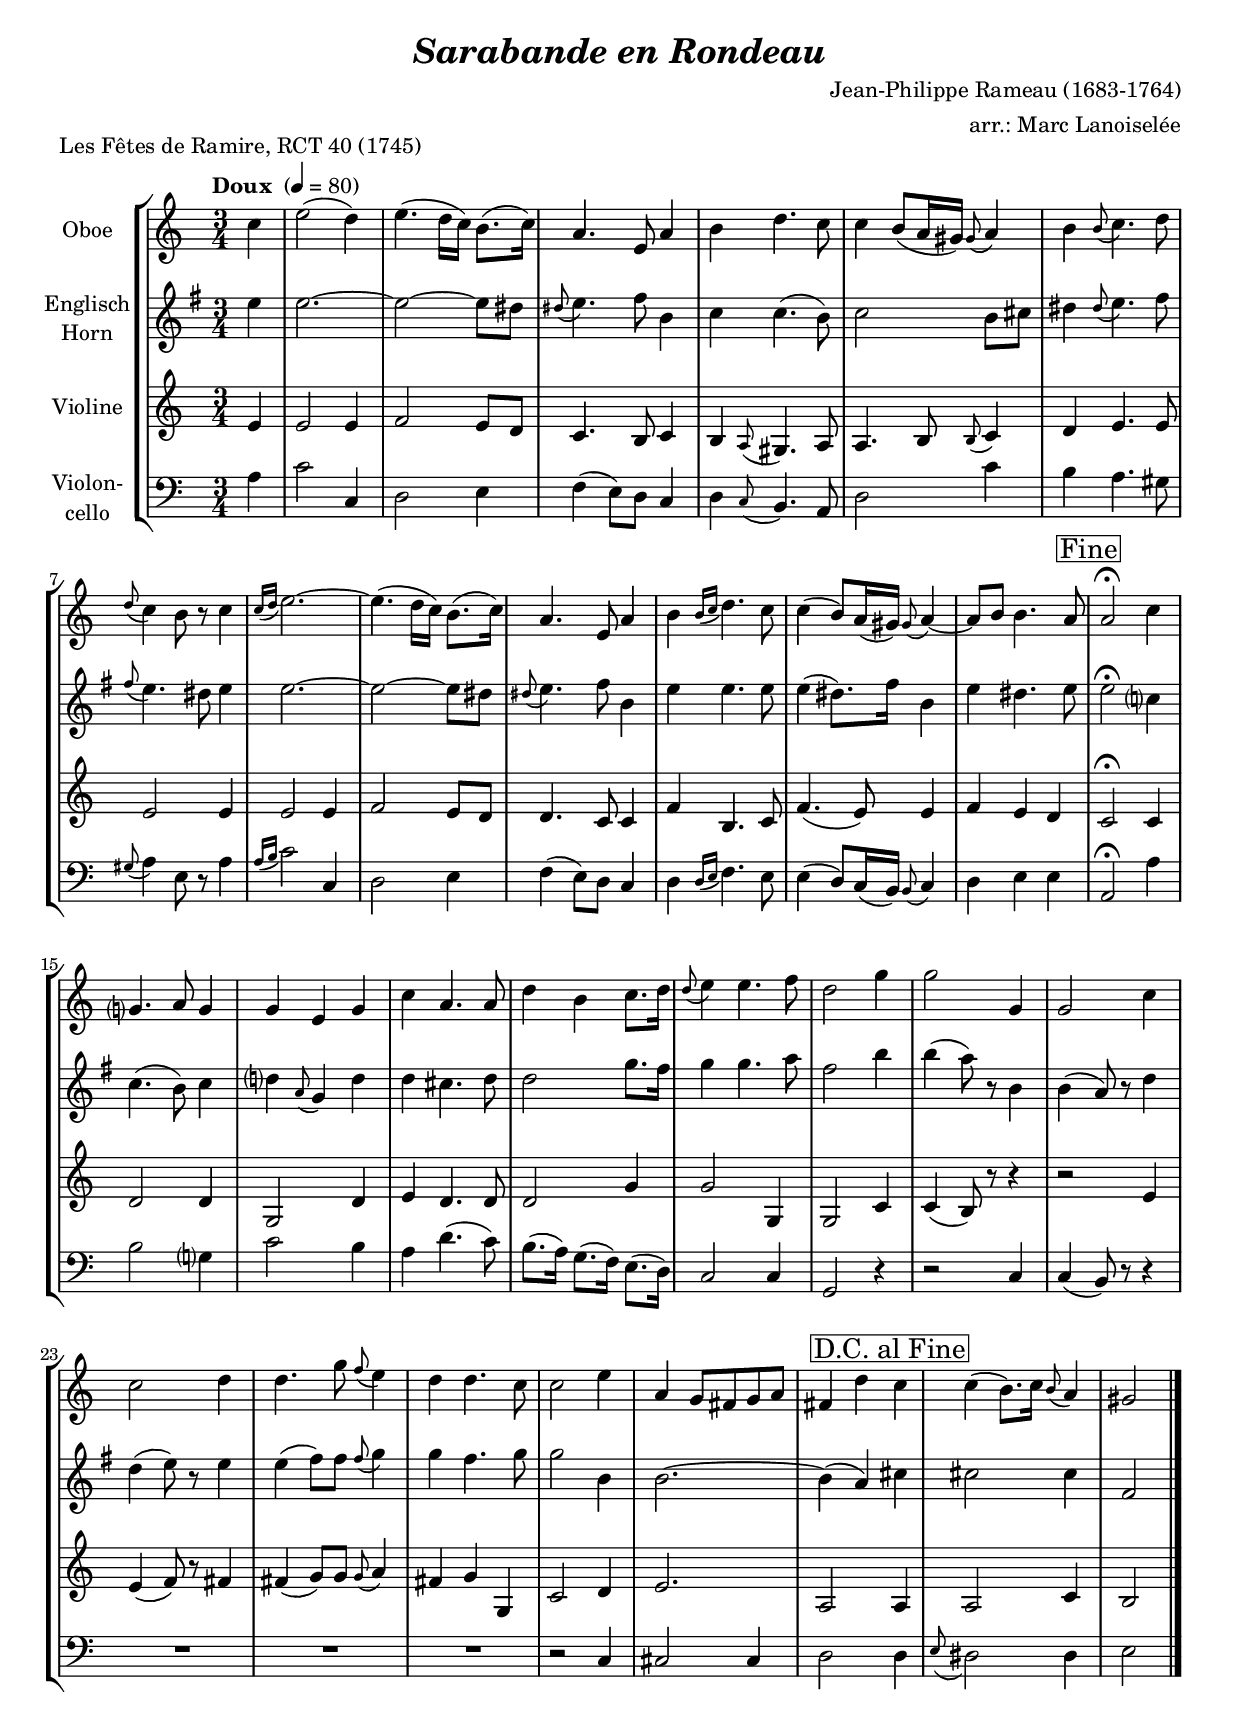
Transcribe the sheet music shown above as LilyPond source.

\version "2.18.2"
\include "deutsch.ly"
  
#(set-global-staff-size 19)

\header {
  title     = \markup \bold \italic "Sarabande en Rondeau"
  composer  = "Jean-Philippe Rameau (1683-1764)"
  arranger  = "arr.: Marc Lanoiselée"
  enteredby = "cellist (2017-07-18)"
  piece     = "Les Fêtes de Ramire, RCT 40 (1745)"
}

voiceconsts = {
  \key a \minor
  \time 3/4
  \clef "treble"
  \numericTimeSignature
  \compressFullBarRests
  % Set default beaming for all staves
  \set Timing.beamExceptions = #'()
  \set Timing.baseMoment     = #(ly:make-moment 1 4)
  \set Timing.beatStructure  = #'(1 1 1)
  \tempo "Doux " 4=80
}

mifl = "flute"
miob = "oboe"
mifh = "french horn"
mist = "string ensemble 1"
miba = "cello"

dcaf = \mark \markup \box "D.C. al Fine"
fine = \mark \markup \box "Fine"

va = \relative c'' {
  \voiceconsts
  
  \partial 4 c4
  e2( d4)
  e4.( d16 c) h8.( c16)
  a4. e8 a4
  h d4. c8
  c4 h8( a16 gis) \appoggiatura gis8 a4

  h \appoggiatura h8 c4. d8
  \appoggiatura d c4 h8 r c4
  \appoggiatura { c16[ d] } e2.~
  e4.( d16 c) h8.( c16)
  a4. e8 a4
  h \appoggiatura { h16[ c] } d4. c8

  c4( h8) a16( gis) \appoggiatura gis8 a4~
  a8 h h4. a8 \fine
  a2\fermata c4
  g?4. a8 g4
  g e g
  c a4. a8

  d4 h c8. d16
  \appoggiatura d8 e4 e4. f8
  d2 g4
  g2 g,4
  g2 c4
  c2 d4

  d4. g8 \appoggiatura f e4
  d d4. c8
  c2 e4
  a, g8[ fis g a]
  fis4 d' \dcaf c
  c( h8.) c16 \appoggiatura h8 a4
  gis2 \bar "|."
}

vb = \relative c'' {
  \voiceconsts

  \partial 4 a4
  a2.~
  a2~ a8 gis
  \appoggiatura gis a4. h8 e,4
  f f4.( e8)
  f2 e8 fis

  gis4 \appoggiatura gis8 a4. h8
  \appoggiatura h a4. gis8 a4
  a2.~
  a2~ a8 gis
  \appoggiatura gis a4. h8 e,4
  a a4. a8

  a4( gis8.) h16 e,4
  a gis4. a8 \fine
  a2\fermata f?4
  f4.( e8) f4
  g? \appoggiatura d8 c4 g'
  g fis4. g8

  g2 c8. h16
  c4 c4. d8
  h2 e4
  e( d8) r e,4
  e( d8) r g4
  g( a8) r a4

  a( h8) h \appoggiatura h c4
  c h4. c8
  c2 e,4
  e2.~
  e4( d) \dcaf fis
  fis2 fis4
  h,2 \bar "|."
}

vc = \relative c' {
  \voiceconsts

  \partial 4 e4
  e2 e4
  f2 e8 d
  c4. h8 c4
  h \appoggiatura a8 gis4. a8
  a4. h8 \appoggiatura h c4

  d e4. e8
  e2 e4
  e2 e4
  f2 e8 d
  d4. c8 c4
  f h,4. c8

  f4.( e8) e4
  f e d \fine
  c2\fermata c4
  d2 d4
  g,2 d'4
  e d4. d8

  d2 g4
  g2 g,4
  g2 c4
  c( h8) r r4
  r2 e4
  e( f8) r fis4

  fis( g8) g \appoggiatura g a4
  fis g g,
  c2 d4
  e2.
  a,2 \dcaf a4
  a2 c4
  h2 \bar "|."
}

vd = \relative c' {
  \voiceconsts
  \clef "bass"
  
  \partial 4 a4
  c2 c,4
  d2 e4
  f( e8) d c4
  d \appoggiatura c8 h4. a8
  d2 c'4

  h a4. gis8
  \appoggiatura gis a4 e8 r a4
  \appoggiatura { a16[ h] } c2 c,4
  d2 e4
  f( e8) d c4
  d \appoggiatura { d16[ e] } f4. e8

  e4( d8) c16( h) \appoggiatura h8 c4
  d e e \fine
  a,2\fermata a'4
  h2 g?4
  c2 h4
  a d4.( c8)

  h8.( a16) g8.( f16) e8.( d16)
  c2 c4
  g2 r4
  r2 c4
  c( h8) r r4

  R2.*3
  r2 c4
  cis2 cis4
  d2 \dcaf d4
  \appoggiatura e8 dis2 dis4
  e2 \bar "|."
}


music = \new StaffGroup <<
      \new Staff {
	\set Staff.midiInstrument = \miob
	\set Staff.instrumentName = \markup \center-column { "Oboe" }
	\transpose a a { \va }
      }

      \new Staff {
	\set Staff.midiInstrument = \mifh
	\set Staff.instrumentName = \markup \center-column { "Englisch" "Horn" }
	\transpose a e' { \vb }
      }

      \new Staff {
	\set Staff.midiInstrument = \mist
	\set Staff.instrumentName = \markup \center-column { "Violine" }
	\transpose a a { \vc }
      }

      \new Staff {
	\set Staff.midiInstrument = \miba
	\set Staff.instrumentName = \markup \center-column { "Violon-" "cello" }
	\transpose a a { \vd }
      }
>>

\book {
  \score {
    \music
    \layout {}
  }

  \score {
    \unfoldRepeats \music

    \midi {
      \context {
        \Score
      }
    }
  }
}
